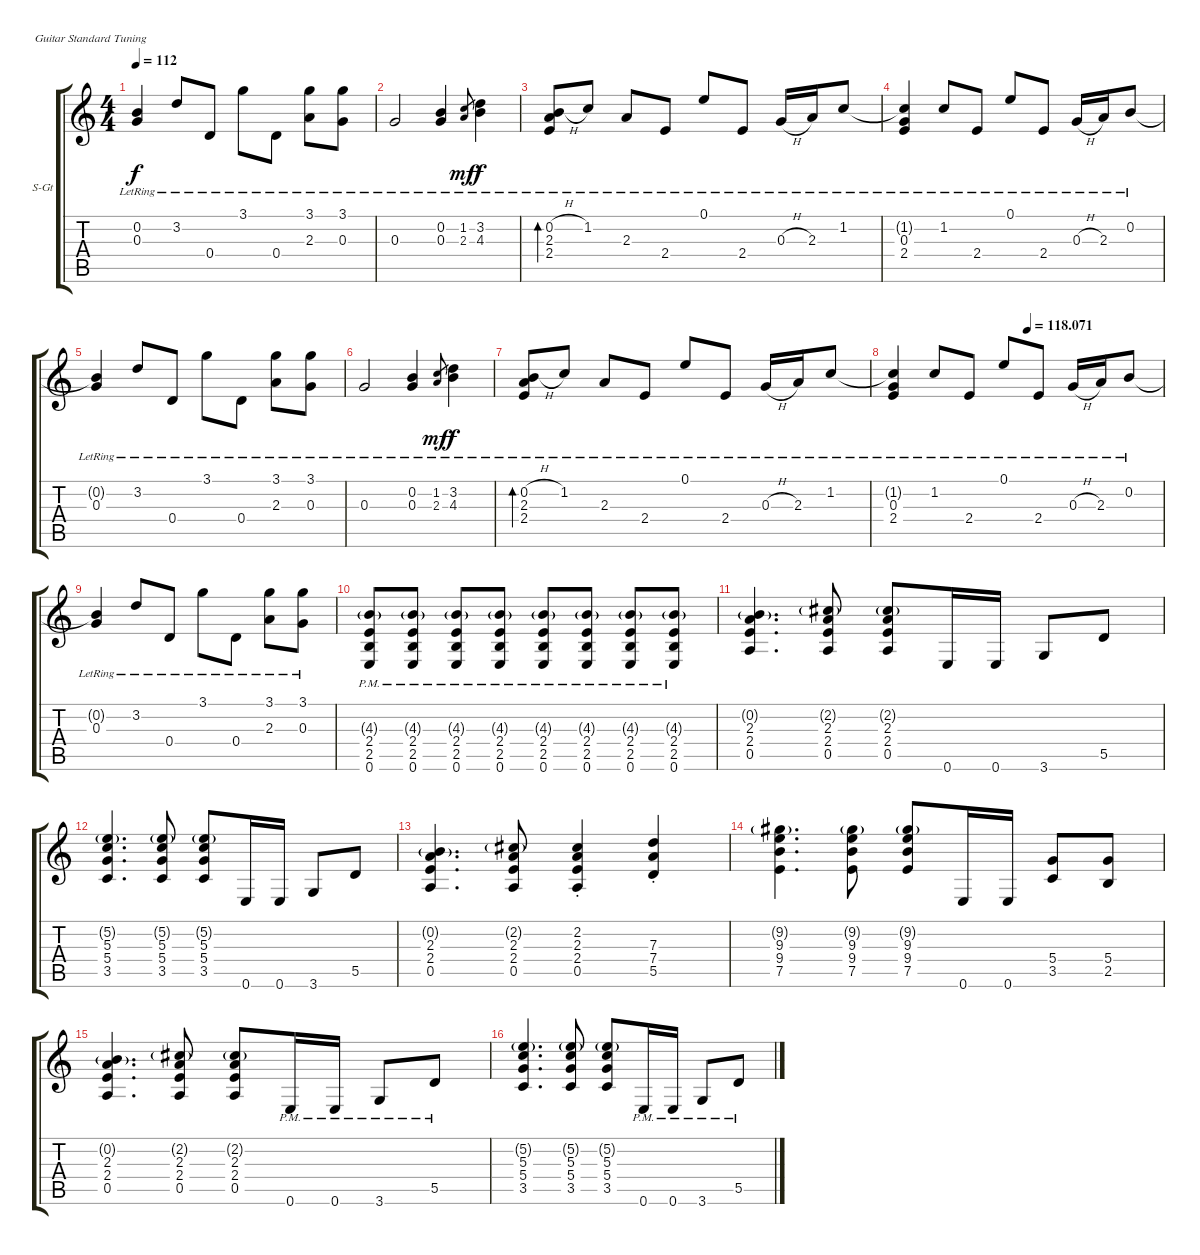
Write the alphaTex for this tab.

\defaultSystemsLayout 4
\bracketExtendMode groupsimilarinstruments
\firstSystemTrackNameOrientation horizontal
\otherSystemsTrackNameOrientation horizontal
\track ("Steel Guitar" "S-Gt") {instrument acousticguitarsteel}
\staff {score tabs}
\tuning (E4 B3 G3 D3 A2 E2)
\ts (4 4)
\tempo 112
\clef g2
\ks c
(0.2{lr t} 0.3{lr}).4{dy f} 3.2{lr}.8 0.4{lr}.8 3.1{lr}.8 0.4{lr}.8 (3.1 2.3{lr}).8 (3.1 0.3{lr}).8 |
0.3{lr}.2 (0.2{lr} 0.3{lr}).4 (1.2{lr} 2.3{lr}).8{gr dy mf} (3.2{lr} 4.3{lr}).4{dy f} |
(0.2{h lr} 2.3{lr} 2.4{lr}).8{bd 120} 1.2{lr}.8 2.3{lr}.8 2.4{lr}.8 0.1{lr}.8 2.4{lr}.8 0.3{h lr}.16 2.3{lr}.16 1.2{lr}.8 |
(1.2{lr t} 0.3{lr} 2.4{lr}).4 1.2{lr}.8 2.4{lr}.8 0.1{lr}.8 2.4{lr}.8 0.3{h lr}.16 2.3{lr}.16 0.2{lr}.8 |
(0.2{lr t} 0.3{lr}).4 3.2{lr}.8 0.4{lr}.8 3.1{lr}.8 0.4{lr}.8 (3.1 2.3{lr}).8 (3.1 0.3{lr}).8 |
0.3{lr}.2 (0.2{lr} 0.3{lr}).4 (1.2{lr} 2.3{lr}).8{gr dy mf} (3.2{lr} 4.3{lr}).4{dy f} |
(0.2{h lr} 2.3{lr} 2.4{lr}).8{bd 120} 1.2{lr}.8 2.3{lr}.8 2.4{lr}.8 0.1{lr}.8 2.4{lr}.8 0.3{h lr}.16 2.3{lr}.16 1.2{lr}.8 |
\tempo (118.071 0.5)
(1.2{lr t} 0.3{lr} 2.4{lr}).4 1.2{lr}.8 2.4{lr}.8 0.1{lr}.8 2.4{lr}.8 0.3{h lr}.16 2.3{lr}.16 0.2{lr}.8 |
(0.2{lr t} 0.3{lr}).4 3.2{lr}.8 0.4{lr}.8 3.1{lr}.8 0.4{lr}.8 (3.1 2.3{lr}).8 (3.1 0.3{lr}).8 |
(4.3{g} 2.4 2.5{pm} 0.6{pm}).8 (4.3{g} 2.4 2.5{pm} 0.6{pm}).8 (4.3{g} 2.4 2.5{pm} 0.6{pm}).8 (4.3{g} 2.4 2.5{pm} 0.6{pm}).8 (4.3{g} 2.4 2.5{pm} 0.6{pm}).8 (4.3{g} 2.4 2.5{pm} 0.6{pm}).8 (4.3{g} 2.4 2.5{pm} 0.6{pm}).8 (4.3{g} 2.4 2.5{pm} 0.6{pm}).8 |
(0.2{g} 2.3 2.4 0.5).4{d} (2.2{g} 2.3 2.4 0.5).8 (2.2{g} 2.3 2.4 0.5).8 0.6.16 0.6.16 3.6.8 5.5.8 |
(5.2{g} 5.3 5.4 3.5).4{d} (5.2{g} 5.3 5.4 3.5).8 (5.2{g} 5.3 5.4 3.5).8 0.6.16 0.6.16 3.6.8 5.5.8 |
(0.2{g} 2.3 2.4 0.5).4{d} (2.2{g} 2.3 2.4 0.5).8 (2.2{st} 2.3{st} 2.4{st} 0.5{st}).4 (7.3{st} 7.4{st} 5.5{st}).4 |
(9.2{g} 9.3 9.4 7.5).4{d} (9.2{g} 9.3 9.4 7.5).8 (9.2{g} 9.3 9.4 7.5).8 0.6.16 0.6.16 (5.4 3.5).8 (5.4 2.5).8 |
(0.2{g} 2.3 2.4 0.5).4{d} (2.2{g} 2.3 2.4 0.5).8 (2.2{g} 2.3 2.4 0.5).8 0.6{pm}.16 0.6{pm}.16 3.6{pm}.8 5.5{pm}.8 |
(5.2{g} 5.3 5.4 3.5).4{d} (5.2{g} 5.3 5.4 3.5).8 (5.2{g} 5.3 5.4 3.5).8 0.6{pm}.16 0.6{pm}.16 3.6{pm}.8 5.5{pm}.8
